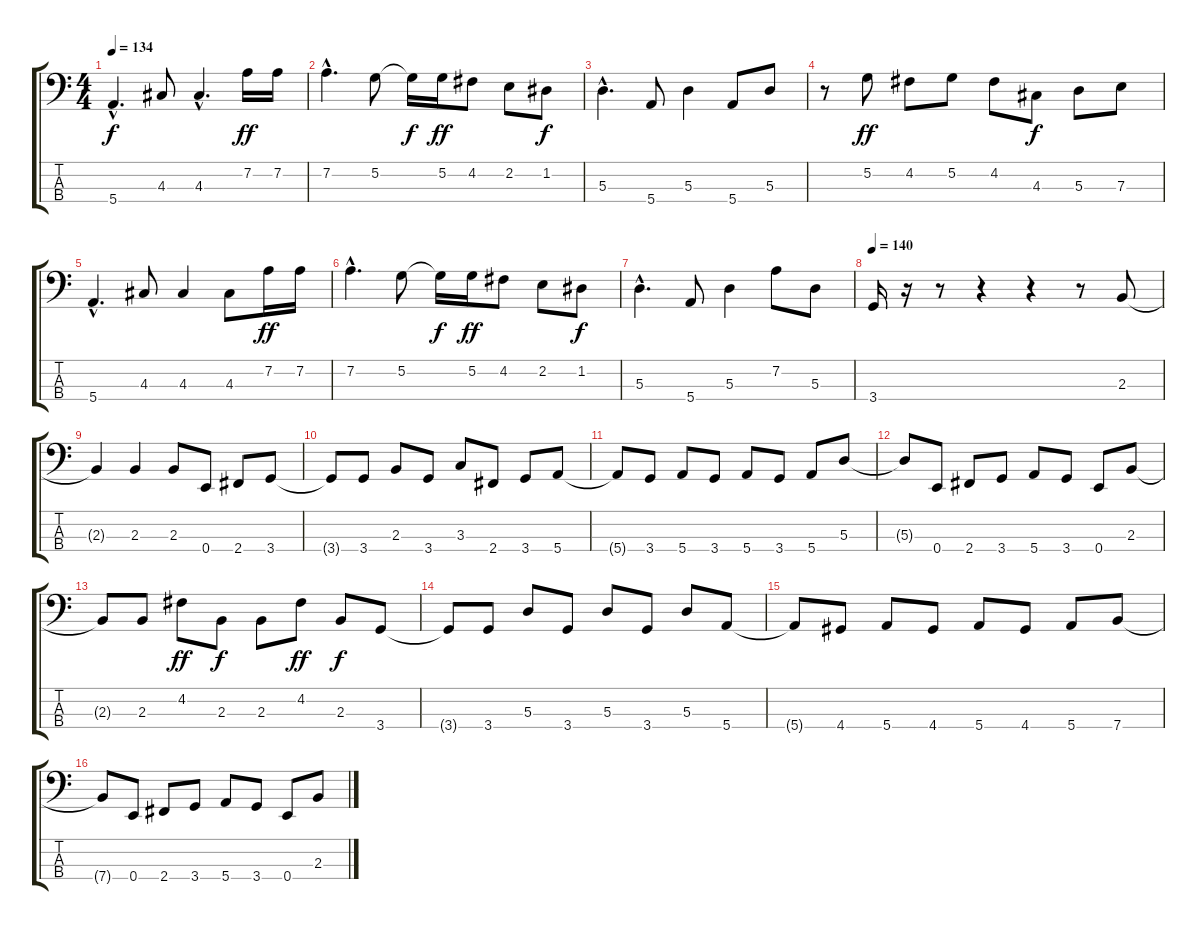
\track "" {instrument electricbasspick}
\staff {score tabs}
\tuning (G2 D2 A1 E1) {hide}
\ts (4 4)
\tempo 134
\clef f4
\ks c
5.4{hac}.4{d dy f} 4.3.8 4.3{hac}.4{d} 7.2.16{dy ff} 7.2.16 |
7.2{hac}.4{d} 5.2.8 5.2{t}.16{dy f} 5.2.16{dy ff} 4.2.8 2.2.8 1.2.8{dy f} |
5.3{hac}.4{d} 5.4.8 5.3.4 5.4.8 5.3.8 |
r.8 5.2.8{dy ff} 4.2.8 5.2.8 4.2.8 4.3.8{dy f} 5.3.8 7.3.8 |
5.4{hac}.4{d} 4.3.8 4.3.4 4.3.8 7.2.16{dy ff} 7.2.16 |
7.2{hac}.4{d} 5.2.8 5.2{t}.16{dy f} 5.2.16{dy ff} 4.2.8 2.2.8 1.2.8{dy f} |
5.3{hac}.4{d} 5.4.8 5.3.4 7.2.8 5.3.8 |
\tempo 140
3.4.16 r.16 r.8 r.4 r.4 r.8 2.3.8 |
2.3{t}.4 2.3.4 2.3.8 0.4.8 2.4.8 3.4.8 |
3.4{t}.8 3.4.8 2.3.8 3.4.8 3.3.8 2.4.8 3.4.8 5.4.8 |
5.4{t}.8 3.4.8 5.4.8 3.4.8 5.4.8 3.4.8 5.4.8 5.3.8 |
5.3{t}.8 0.4.8 2.4.8 3.4.8 5.4.8 3.4.8 0.4.8 2.3.8 |
2.3{t}.8 2.3.8 4.2.8{dy ff} 2.3.8{dy f} 2.3.8 4.2.8{dy ff} 2.3.8{dy f} 3.4.8 |
3.4{t}.8 3.4.8 5.3.8 3.4.8 5.3.8 3.4.8 5.3.8 5.4.8 |
5.4{t}.8 4.4.8 5.4.8 4.4.8 5.4.8 4.4.8 5.4.8 7.4.8 |
7.4{t}.8 0.4.8 2.4.8 3.4.8 5.4.8 3.4.8 0.4.8 2.3.8
